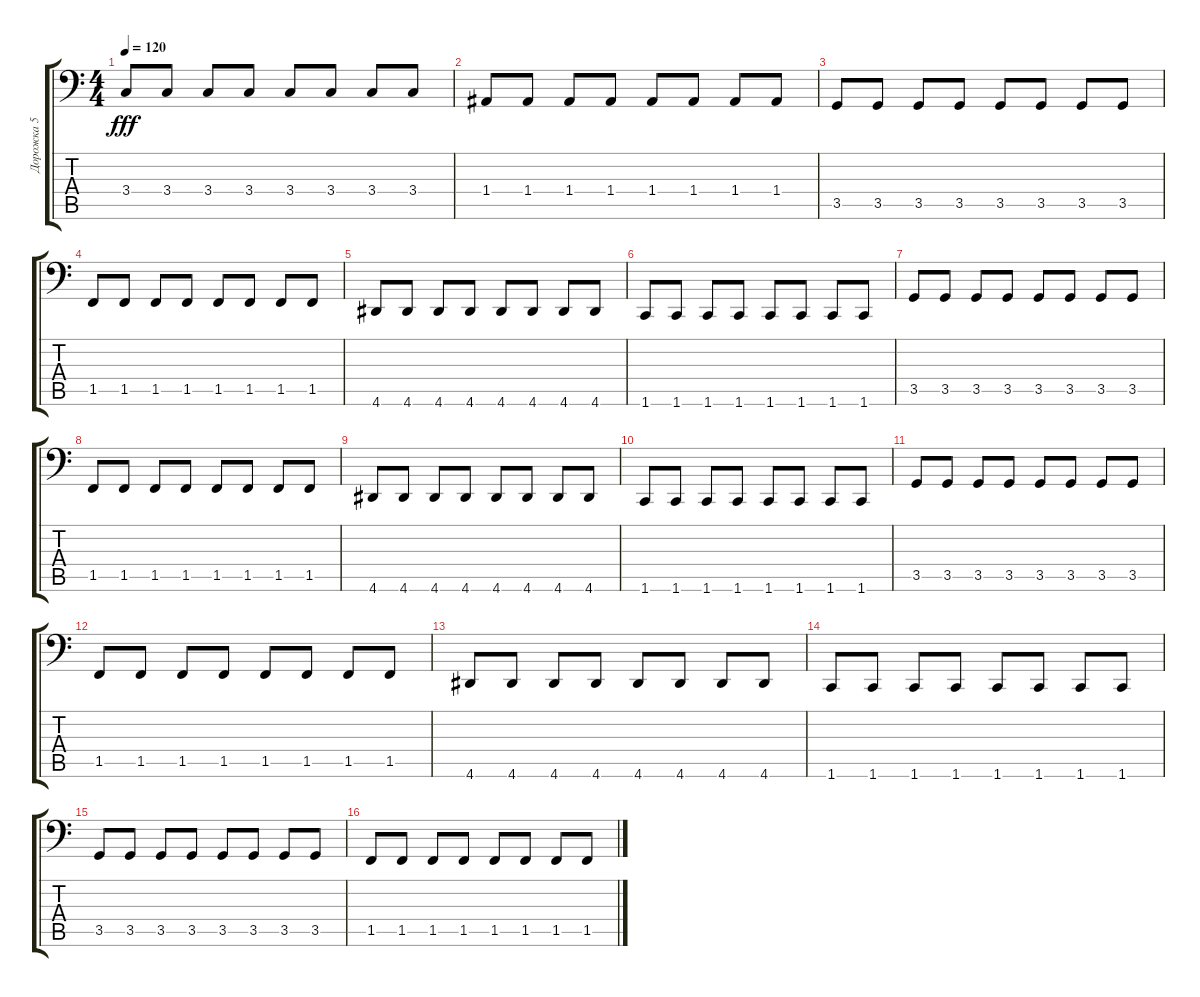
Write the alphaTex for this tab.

\track ("Дорожка 5" "Дорожка 5") {instrument electricbassfinger}
\staff {score tabs}
\tuning (C3 G2 D2 A1 E1 B0) {hide}
\ts (4 4)
\tempo 120
\clef f4
\ks c
3.4.8{dy fff} 3.4.8 3.4.8 3.4.8 3.4.8 3.4.8 3.4.8 3.4.8 |
1.4.8 1.4.8 1.4.8 1.4.8 1.4.8 1.4.8 1.4.8 1.4.8 |
3.5.8 3.5.8 3.5.8 3.5.8 3.5.8 3.5.8 3.5.8 3.5.8 |
1.5.8 1.5.8 1.5.8 1.5.8 1.5.8 1.5.8 1.5.8 1.5.8 |
4.6.8 4.6.8 4.6.8 4.6.8 4.6.8 4.6.8 4.6.8 4.6.8 |
1.6.8 1.6.8 1.6.8 1.6.8 1.6.8 1.6.8 1.6.8 1.6.8 |
3.5.8 3.5.8 3.5.8 3.5.8 3.5.8 3.5.8 3.5.8 3.5.8 |
1.5.8 1.5.8 1.5.8 1.5.8 1.5.8 1.5.8 1.5.8 1.5.8 |
4.6.8 4.6.8 4.6.8 4.6.8 4.6.8 4.6.8 4.6.8 4.6.8 |
1.6.8 1.6.8 1.6.8 1.6.8 1.6.8 1.6.8 1.6.8 1.6.8 |
3.5.8 3.5.8 3.5.8 3.5.8 3.5.8 3.5.8 3.5.8 3.5.8 |
1.5.8 1.5.8 1.5.8 1.5.8 1.5.8 1.5.8 1.5.8 1.5.8 |
4.6.8 4.6.8 4.6.8 4.6.8 4.6.8 4.6.8 4.6.8 4.6.8 |
1.6.8 1.6.8 1.6.8 1.6.8 1.6.8 1.6.8 1.6.8 1.6.8 |
3.5.8 3.5.8 3.5.8 3.5.8 3.5.8 3.5.8 3.5.8 3.5.8 |
1.5.8 1.5.8 1.5.8 1.5.8 1.5.8 1.5.8 1.5.8 1.5.8
